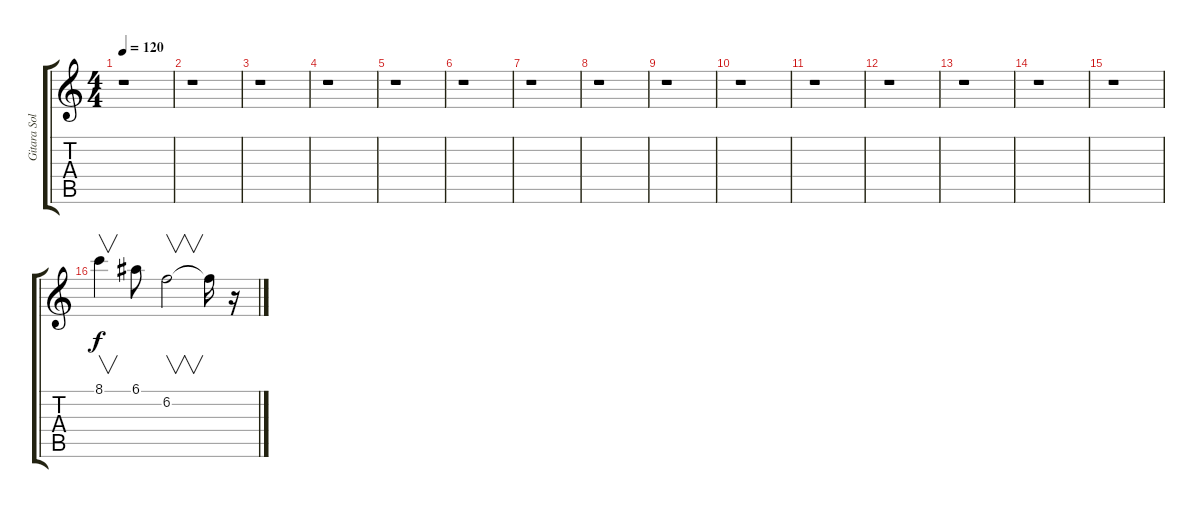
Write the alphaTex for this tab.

\track ("Gitara Solowa" "Gitara Sol") {instrument distortionguitar}
\staff {score tabs}
\tuning (E4 B3 G3 D3 A2 E2) {hide}
\ts (4 4)
\tempo 120
\clef g2
\ks c
r.1{dy f} |
r.1 |
r.1 |
r.1 |
r.1 |
r.1 |
r.1 |
r.1 |
r.1 |
r.1 |
r.1 |
r.1 |
r.1 |
r.1 |
r.1 |
8.1.4{v} 6.1.8 6.2.2{v} 6.2{t}.16 r.16
